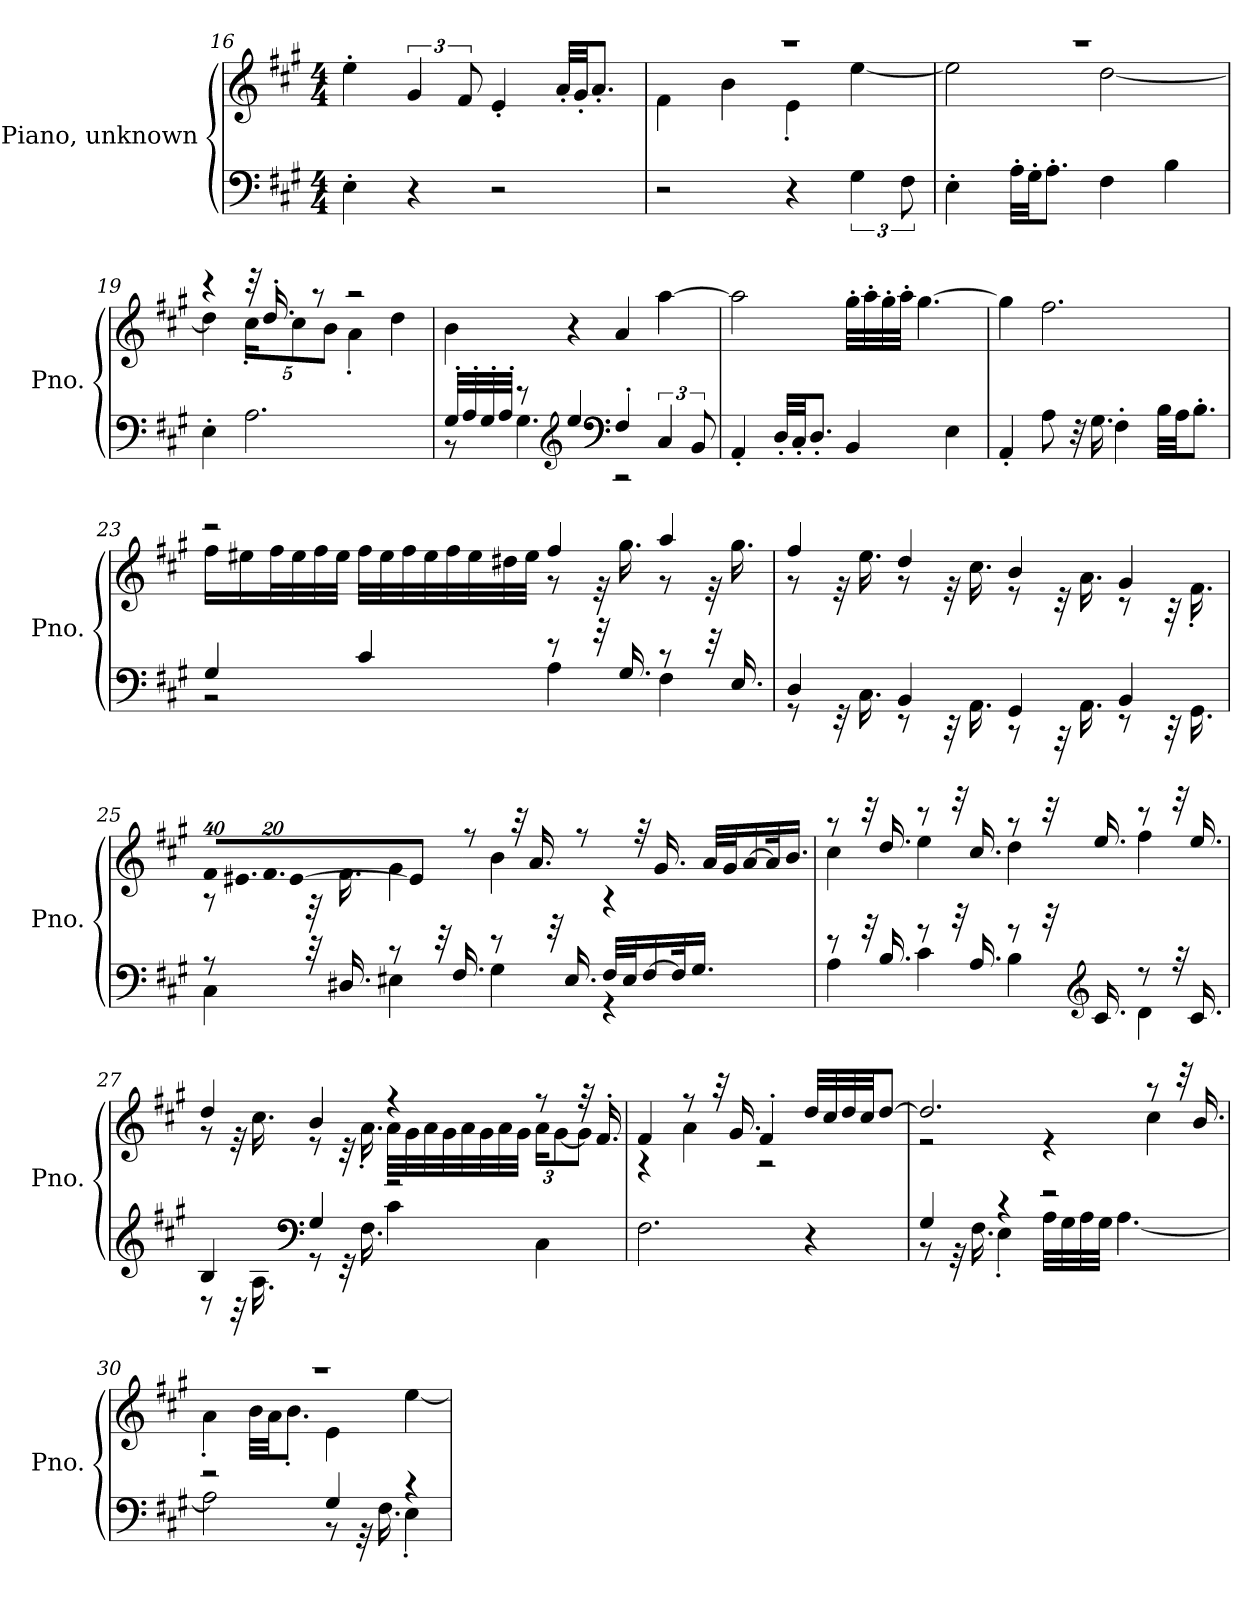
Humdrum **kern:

**kern	**kern
*part1	*part1
*staff2	*staff1
*I"Piano, unknown	*
*I'Pno.	*
*clefF4	*clefG2
*k[f#c#g#]	*k[f#c#g#]
*M4/4	*M4/4
=16	=16
4E'\	4ee'\
4r	6g#/
.	12f#/
2r	4e'/
.	32a'/LLL
.	32g#'/JJ
.	8.a'/J
=17	=17
*	*^
2r	1r	4f#\
.	.	4b\
4r	.	4e'\
6G#\	.	[4ee\
12F#\	.	.
=18	=18	=18
4E'\	1r	2ee\]
32A'\LLL	.	.
32G#'\JJ	.	.
8.A'\J	.	.
4F#\	.	[2dd\
4B\	.	.
!!LO:LB:g=z	!!
=19	=19	=19
4E'\	4r	4dd\]
*	*	*Xbrackettup
2.A\	32r	20cc#'\KL
.	16.dd'/	.
.	.	10cc#\
.	8r	.
.	.	10b\J
.	2r	4a'\
.	.	4dd\
*	*v	*v
=20	=20
*^	*
32G#'/LLL	8r	4b\
32A'/	.	.
32G#'/	.	.
32A'/JJJ	.	.
8r	4.G#\	.
*clefG2	*	*
4ee/	.	4r
*clefF4	*	*
4F#'/	2r	4a/
6C#/	.	[4aa\
12BB/	.	.
*v	*v	*
=21	=21
4AA'/	2aa\]
32D'/LLL	.
32C#'/JJ	.
8.D'/J	.
4BB/	32gg#'\LLL
.	32aa'\
.	32gg#'\
.	32aa'\JJJ
.	[4.gg#\
4E\	.
=22	=22
4AA'/	4gg#\]
8A\	2.ff#\
32r	.
16.G#\	.
4F#'\	.
32B\LLL	.
32A\JJ	.
8.B'\J	.
!!LO:PB:g=z
=23	=23
*^	*^
4G#/	2r	2r	16ff#\LL
.	.	.	16ee#X\
.	.	.	32ff#\L
.	.	.	32ee#\
.	.	.	32ff#\
.	.	.	32ee#\JJJ
4c#/	.	.	32ff#\LLL
.	.	.	32ee#\
.	.	.	32ff#\
.	.	.	32ee#\
.	.	.	32ff#\
.	.	.	32ee#\
.	.	.	32dd#X\
.	.	.	32ee#\JJJ
8r	4A\	4ff#/	8r
32r	.	.	32r
16.G#/	.	.	16.gg#\
8r	4F#\	4aa/	8r
32r	.	.	32r
16.E/	.	.	16.gg#\
=24	=24	=24	=24
4D/	8r	4ff#/	8r
.	32r	.	32r
.	16.C#\	.	16.ee\
4BB/	8r	4dd/	8r
.	32r	.	32r
.	16.AA\	.	16.cc#\
4GG#/	8r	4b/	8r
.	32r	.	32r
.	16.AA\	.	16.a\
4BB/	8r	4g#/	8r
.	32r	.	32r
.	16.GG#\	.	16.f#'\
!!LO:LB:g=z	!!
=25	=25	=25	=25
!	!	!LO:N:vis=32	!
8r	4C#\	640%23f#/LLL	8r
!	!	!LO:N:vis=64.	!
.	.	640%17e#X/L	.
!	!	!LO:N:vis=64.	!
.	.	640%17f#/J	.
!	!	!LO:N:vis=32	!
.	.	[640%23e#/JJ	.
32r	.	8e#/J]	32r
16.D#X/	.	.	16.f#\
8r	4E#X\	8r	4g#\
32r	.	32r	.
16.F#/	.	16.a/	.
8r	4G#\	8r	4b\
32r	.	32r	.
16.E#/	.	16.g#/	.
32F#/LLL	4r	32a/LLL	4r
32E#/J	.	32g#/J	.
[16F#/	.	[16a/	.
32F#/K]	.	32a/K]	.
16.G#/JJ	.	16.b/JJ	.
=26	=26	=26	=26
8r	4A\	8r	4cc#\
32r	.	32r	.
16.B/	.	16.dd/	.
8r	4c#\	8r	4ee\
32r	.	32r	.
16.A/	.	16.cc#/	.
8r	4B\	8r	4dd\
32r	.	32r	.
*clefG2	*	*	*
16.c#/	.	16.ee/	.
8r	4d\	8r	4ff#\
32r	.	32r	.
16.c#/	.	16.ee/	.
!!LO:LB:g=z	!!
=27	=27	=27	=27
4B/	8r	4dd/	8r
.	32r	.	32r
.	16.A\	.	16.cc#\
*clefF4	*	*	*
4G#/	8r	4b/	8r
.	32r	.	32r
.	16.F#\	.	16.a'\
2r	4c#\	4r	32a\LLL
.	.	.	32g#\
.	.	.	32a\
.	.	.	32g#\
.	.	.	32a\
.	.	.	32g#\
.	.	.	32a\
.	.	.	32g#\JJJ
.	4C#\	8r	24a\KL
.	.	.	[12g#\
.	.	32r	8g#\J]
.	.	16.f#'/	.
*v	*v	*	*
=28	=28	=28
2.F#\	4f#/	4r
.	8r	4a\
.	32r	.
.	16.g#/	.
.	4f#'/	2r
4r	32dd/LLL	.
.	32cc#/	.
.	32dd/	.
.	32cc#/JJ	.
.	[8dd/J	.
!!LO:LB:g=z	!!
=29	=29	=29
*^	*	*
4G#/	8r	2.dd/]	2r
.	32r	.	.
.	16.F#\	.	.
4r	4E'\	.	.
2r	32A\LLL	.	4r
.	32G#\	.	.
.	32A\	.	.
.	32G#\JJJ	.	.
.	[4.A\	.	.
.	.	8r	4cc#\
.	.	32r	.
.	.	16.b/	.
=30	=30	=30	=30
2r	2A\]	1r	4a'\
.	.	.	32b\LLL
.	.	.	32a\JJ
.	.	.	8.b'\J
4G#/	8r	.	4e\
.	32r	.	.
.	16.F#\	.	.
4r	4E'\	.	[4ee\
*v	*v	*	*
*	*v	*v
=	=
*-	*-
